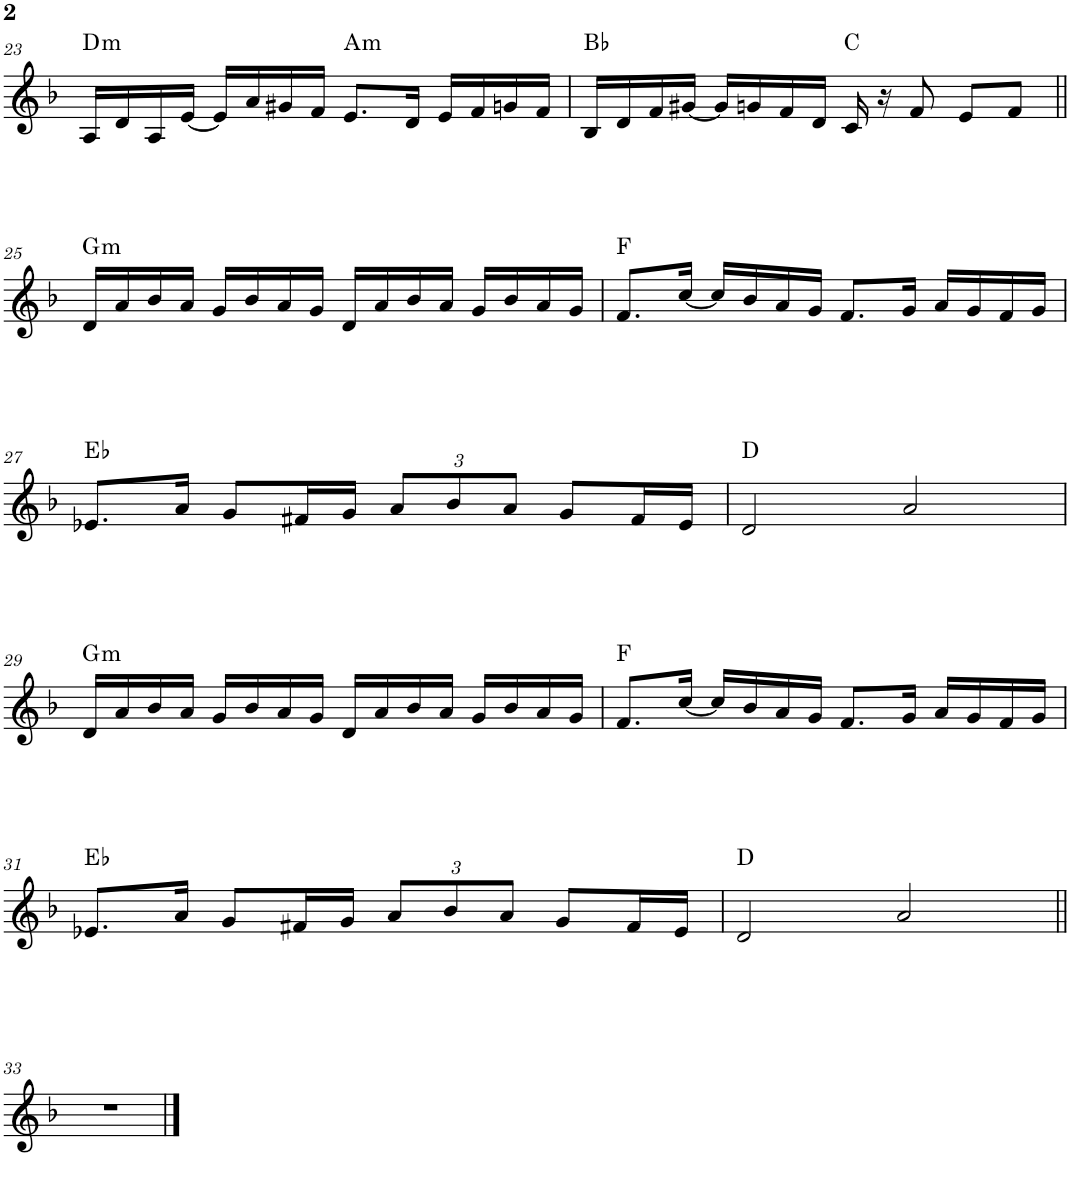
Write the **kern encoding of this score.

**kern	**harte
*part1	*part1
*staff1	*
*I"Piano	*
*I'Pno.	*
!!LO:PB:g=z
*clefG2	*
*k[b-]	*
*M4/4	*
=23	=23
!	!LO:H:kt=m
16A/LL	D:min
16d/	.
16A/	.
[16e/JJ	.
16e/LL]	.
16a/	.
16g#X/	.
16f/JJ	.
!	!LO:H:kt=m
8.e/L	A:min
16d/Jk	.
16e/LL	.
16f/	.
16gn/	.
16f/JJ	.
=24	=24
16B-/LL	Bb:maj
16d/	.
16f/	.
[16g#X/JJ	.
16g#/LL]	.
16gn/	.
16f/	.
16d/JJ	.
16c/	C:maj
16r	.
8f/	.
8e/L	.
8f/J	.
!!LO:LB:g=z
=25||	=25||
!	!LO:H:kt=m
16d/LL	G:min
16a/	.
16b-/	.
16a/JJ	.
16g/LL	.
16b-/	.
16a/	.
16g/JJ	.
16d/LL	.
16a/	.
16b-/	.
16a/JJ	.
16g/LL	.
16b-/	.
16a/	.
16g/JJ	.
=26	=26
8.f/L	F:maj
[16cc/Jk	.
16cc/LL]	.
16b-/	.
16a/	.
16g/JJ	.
8.f/L	.
16g/Jk	.
16a/LL	.
16g/	.
16f/	.
16g/JJ	.
!!LO:LB:g=z
=27	=27
8.e-X/L	Eb:maj
16a/Jk	.
8g/L	.
16f#X/L	.
16g/JJ	.
*Xbrackettup	*
12a/L	.
12b-/	.
12a/J	.
8g/L	.
16f#/L	.
16e-/JJ	.
=28	=28
2d/	D:maj
2a/	.
!!LO:LB:g=z
=29	=29
!	!LO:H:kt=m
16d/LL	G:min
16a/	.
16b-/	.
16a/JJ	.
16g/LL	.
16b-/	.
16a/	.
16g/JJ	.
16d/LL	.
16a/	.
16b-/	.
16a/JJ	.
16g/LL	.
16b-/	.
16a/	.
16g/JJ	.
=30	=30
8.f/L	F:maj
[16cc/Jk	.
16cc/LL]	.
16b-/	.
16a/	.
16g/JJ	.
8.f/L	.
16g/Jk	.
16a/LL	.
16g/	.
16f/	.
16g/JJ	.
!!LO:LB:g=z
=31	=31
8.e-X/L	Eb:maj
16a/Jk	.
8g/L	.
16f#X/L	.
16g/JJ	.
12a/L	.
12b-/	.
12a/J	.
8g/L	.
16f#/L	.
16e-/JJ	.
=32	=32
2d/	D:maj
2a/	.
!!LO:LB:g=z
=33||	=33||
1r	.
==	==
*-	*-
